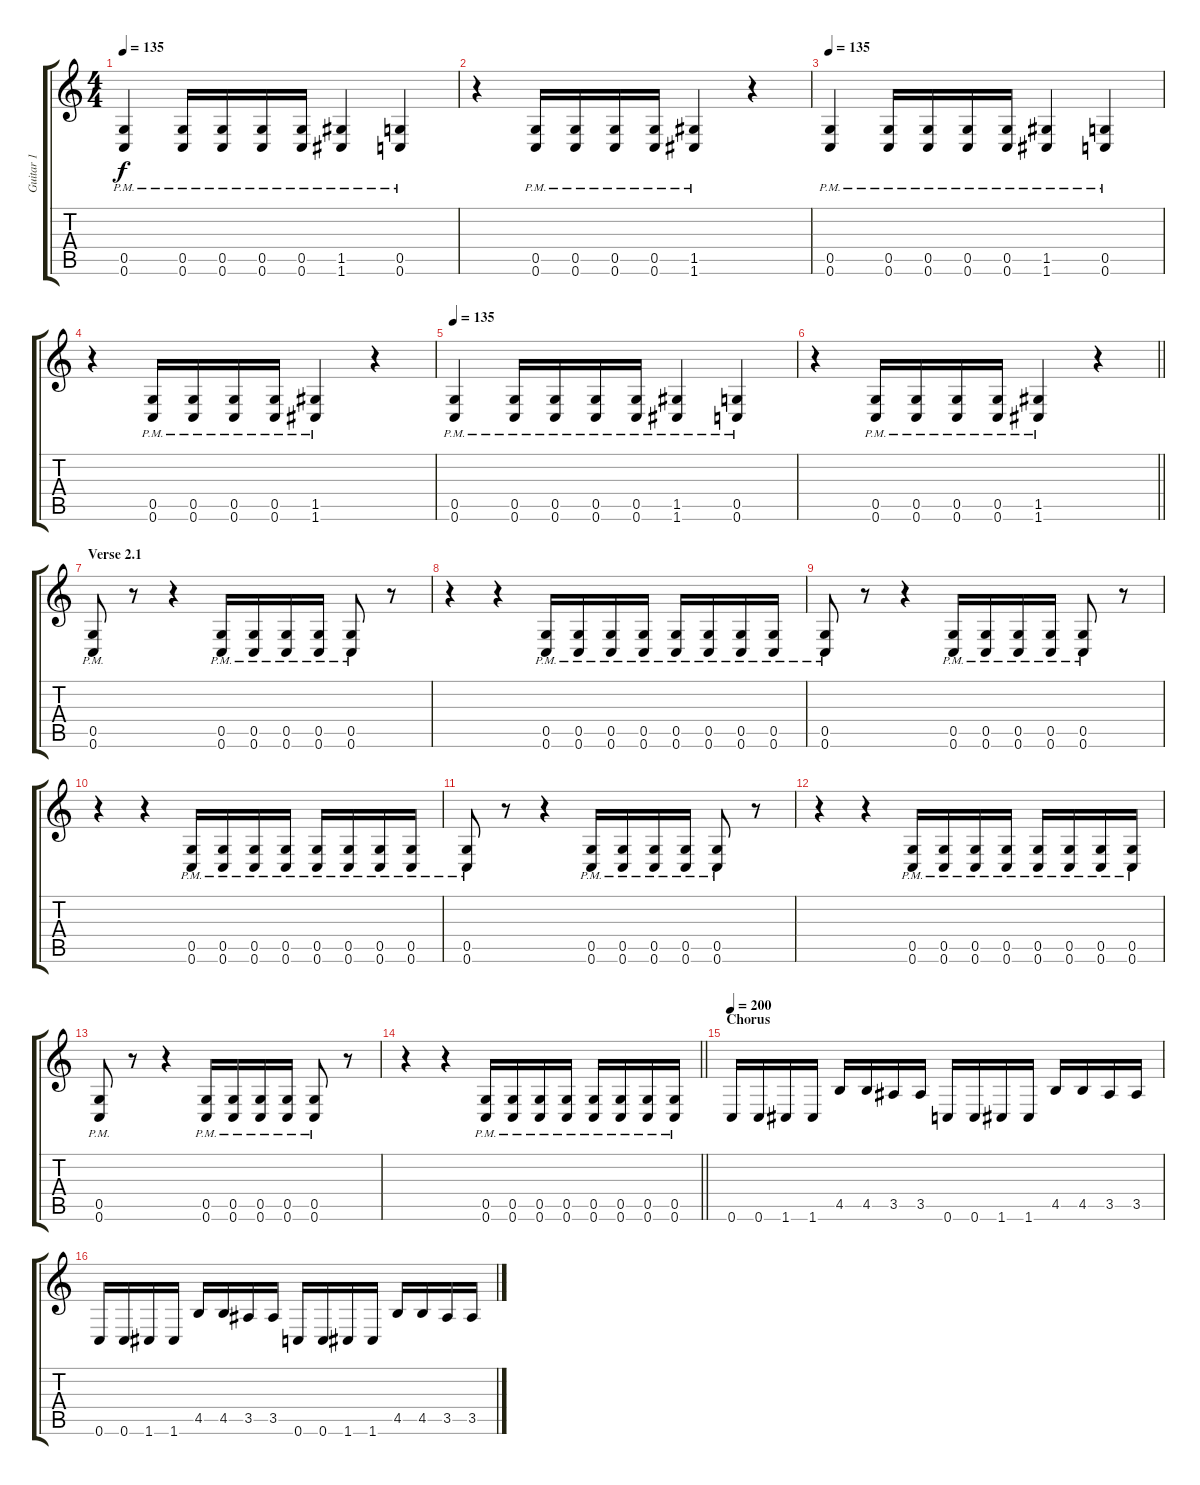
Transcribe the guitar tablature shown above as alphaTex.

\track ("Guitar 1" "Guitar 1") {instrument overdrivenguitar}
\staff {score tabs}
\tuning (D4 A3 F3 C3 G2 C2) {hide}
\ts (4 4)
\tempo 135
\clef g2
\ks c
(0.5{pm} 0.6{pm}).4{dy f} (0.5{pm} 0.6{pm}).16 (0.5{pm} 0.6{pm}).16 (0.5{pm} 0.6{pm}).16 (0.5{pm} 0.6{pm}).16 (1.5{pm} 1.6{pm}).4 (0.5{pm} 0.6{pm}).4 |
r.4 (0.5{pm} 0.6{pm}).16 (0.5{pm} 0.6{pm}).16 (0.5{pm} 0.6{pm}).16 (0.5{pm} 0.6{pm}).16 (1.5{pm} 1.6{pm}).4 r.4 |
\tempo 135
(0.5{pm} 0.6{pm}).4 (0.5{pm} 0.6{pm}).16 (0.5{pm} 0.6{pm}).16 (0.5{pm} 0.6{pm}).16 (0.5{pm} 0.6{pm}).16 (1.5{pm} 1.6{pm}).4 (0.5{pm} 0.6{pm}).4 |
r.4 (0.5{pm} 0.6{pm}).16 (0.5{pm} 0.6{pm}).16 (0.5{pm} 0.6{pm}).16 (0.5{pm} 0.6{pm}).16 (1.5{pm} 1.6{pm}).4 r.4 |
\tempo 135
(0.5{pm} 0.6{pm}).4 (0.5{pm} 0.6{pm}).16 (0.5{pm} 0.6{pm}).16 (0.5{pm} 0.6{pm}).16 (0.5{pm} 0.6{pm}).16 (1.5{pm} 1.6{pm}).4 (0.5{pm} 0.6{pm}).4 |
\barLineRight lightlight
r.4 (0.5{pm} 0.6{pm}).16 (0.5{pm} 0.6{pm}).16 (0.5{pm} 0.6{pm}).16 (0.5{pm} 0.6{pm}).16 (1.5{pm} 1.6{pm}).4 r.4 |
\section ("" "Verse 2.1")
(0.5{pm} 0.6{pm}).8 r.8 r.4 (0.5{pm} 0.6{pm}).16 (0.5{pm} 0.6{pm}).16 (0.5{pm} 0.6{pm}).16 (0.5{pm} 0.6{pm}).16 (0.5{pm} 0.6{pm}).8 r.8 |
r.4 r.4 (0.5{pm} 0.6{pm}).16 (0.5{pm} 0.6{pm}).16 (0.5{pm} 0.6{pm}).16 (0.5{pm} 0.6{pm}).16 (0.5{pm} 0.6{pm}).16 (0.5{pm} 0.6{pm}).16 (0.5{pm} 0.6{pm}).16 (0.5{pm} 0.6{pm}).16 |
(0.5{pm} 0.6{pm}).8 r.8 r.4 (0.5{pm} 0.6{pm}).16 (0.5{pm} 0.6{pm}).16 (0.5{pm} 0.6{pm}).16 (0.5{pm} 0.6{pm}).16 (0.5{pm} 0.6{pm}).8 r.8 |
r.4 r.4 (0.5{pm} 0.6{pm}).16 (0.5{pm} 0.6{pm}).16 (0.5{pm} 0.6{pm}).16 (0.5{pm} 0.6{pm}).16 (0.5{pm} 0.6{pm}).16 (0.5{pm} 0.6{pm}).16 (0.5{pm} 0.6{pm}).16 (0.5{pm} 0.6{pm}).16 |
(0.5{pm} 0.6{pm}).8 r.8 r.4 (0.5{pm} 0.6{pm}).16 (0.5{pm} 0.6{pm}).16 (0.5{pm} 0.6{pm}).16 (0.5{pm} 0.6{pm}).16 (0.5{pm} 0.6{pm}).8 r.8 |
r.4 r.4 (0.5{pm} 0.6{pm}).16 (0.5{pm} 0.6{pm}).16 (0.5{pm} 0.6{pm}).16 (0.5{pm} 0.6{pm}).16 (0.5{pm} 0.6{pm}).16 (0.5{pm} 0.6{pm}).16 (0.5{pm} 0.6{pm}).16 (0.5{pm} 0.6{pm}).16 |
(0.5{pm} 0.6{pm}).8 r.8 r.4 (0.5{pm} 0.6{pm}).16 (0.5{pm} 0.6{pm}).16 (0.5{pm} 0.6{pm}).16 (0.5{pm} 0.6{pm}).16 (0.5{pm} 0.6{pm}).8 r.8 |
\barLineRight lightlight
r.4 r.4 (0.5{pm} 0.6{pm}).16 (0.5{pm} 0.6{pm}).16 (0.5{pm} 0.6{pm}).16 (0.5{pm} 0.6{pm}).16 (0.5{pm} 0.6{pm}).16 (0.5{pm} 0.6{pm}).16 (0.5{pm} 0.6{pm}).16 (0.5{pm} 0.6{pm}).16 |
\section ("" "Chorus")
\tempo 200
0.6.16 0.6.16 1.6.16 1.6.16 4.5.16 4.5.16 3.5.16 3.5.16 0.6.16 0.6.16 1.6.16 1.6.16 4.5.16 4.5.16 3.5.16 3.5.16 |
0.6.16 0.6.16 1.6.16 1.6.16 4.5.16 4.5.16 3.5.16 3.5.16 0.6.16 0.6.16 1.6.16 1.6.16 4.5.16 4.5.16 3.5.16 3.5.16
